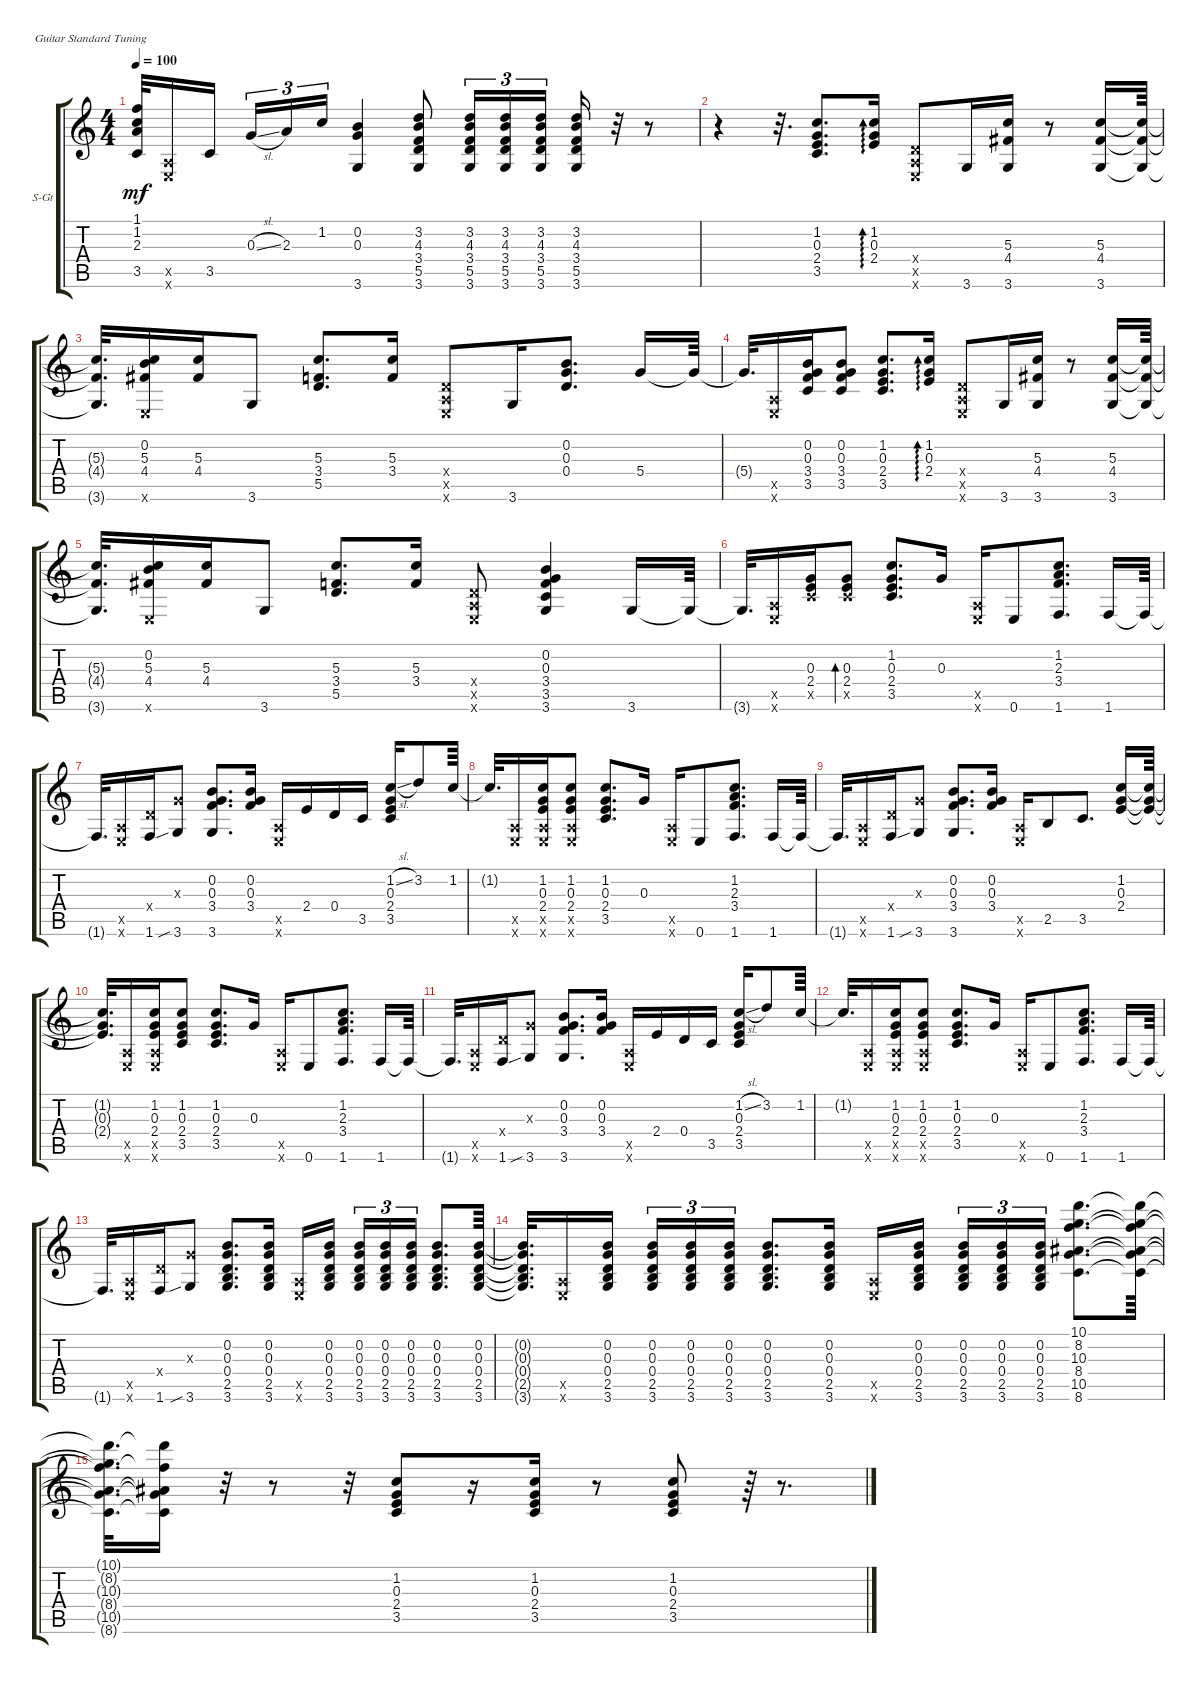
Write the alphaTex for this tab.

\defaultSystemsLayout 4
\bracketExtendMode groupsimilarinstruments
\firstSystemTrackNameOrientation horizontal
\otherSystemsTrackNameOrientation horizontal
\track ("Steel Guitar" "S-Gt") {instrument acousticguitarsteel}
\staff {score tabs}
\tuning (E4 B3 G3 D3 A2 E2)
\ts (4 4)
\tempo 100
\clef g2
\ks c
(1.1{t} 1.2{t} 2.3{t} 3.5{t}).32{dy mf} (0.5{x} 0.6{x}).16 3.5.16 0.3{sl}.16{tu (3 2)} 2.3.16{tu (3 2)} 1.2.16{tu (3 2)} (3.6 0.3 0.2).4 (3.6 3.2 4.3 3.4 5.5).8 (3.6 5.5 3.4 3.2 4.3).16{tu (3 2)} (3.6 5.5 3.4 3.2 4.3).16{tu (3 2)} (3.2 4.3 3.4 5.5 3.6).16{tu (3 2)} (3.2 4.3 3.4 5.5 3.6).16 r.32 r.8 |
r.4 r.32{d} (0.3 1.2 2.4 3.5).8{d} (1.2 0.3 2.4).16{ad 0} (0.4{x} 0.5{x} 0.6{x}).8 3.6.16 (4.4 5.3 3.6).16 r.8 (5.3 4.4 3.6).16 (5.3{t} 4.4{t} 3.6{t}).64 |
(5.3{t} 4.4{t} 3.6{t}).32{d} (5.3 4.4 0.6{x} 0.2).16 (5.3 4.4).16 3.6.8 (5.5 3.4 5.3).8{d} (3.4 5.3).16 (0.4{x} 0.5{x} 0.6{x}).8 3.6.16 (0.4 0.3 0.2).8{d} 5.4.16 5.4{t}.64 |
5.4{t}.32{d} (0.5{x} 0.6{x}).16 (3.5 3.4 0.3 0.2).16 (3.5 3.4 0.3 0.2).8 (0.3 1.2 2.4 3.5).8{d} (1.2 0.3 2.4).16{ad 0} (0.4{x} 0.5{x} 0.6{x}).8 3.6.16 (4.4 5.3 3.6).16 r.8 (5.3 4.4 3.6).16 (5.3{t} 4.4{t} 3.6{t}).64 |
(5.3{t} 4.4{t} 3.6{t}).32{d} (5.3 4.4 0.6{x} 0.2).16 (5.3 4.4).16 3.6.8 (5.5 3.4 5.3).8{d} (3.4 5.3).16 (0.4{x} 0.5{x} 0.6{x}).8 (3.6 3.5 3.4 0.3 0.2).4 3.6.16 3.6{t}.64 |
3.6{t}.32{d} (0.5{x} 0.6{x}).16 (3.5{x} 2.4 0.3).16 (3.5{x} 2.4 0.3).8{bd 43} (3.5 2.4 0.3 1.2).8{d} 0.3.16 (0.6{x} 0.5{x}).16 0.6.8 (1.6 3.4 2.3 1.2).8{d} 1.6.16 1.6{t}.64 |
1.6{t}.32{d} (0.6{x} 0.5{x}).16 (1.6 0.4{x}).16 (3.6{sib} 0.3{x}).8 (3.6 3.4 0.3 0.2).8{d} (0.2 0.3 3.4).16 (0.5{x} 0.6{x}).16 2.4.16 0.4.16 3.5.16 (3.5 2.4 0.3 1.2{sl}).16 3.2.8 1.2.64 |
1.2{t}.32{d} (0.5{x} 0.6{x}).16 (1.2 0.3 2.4 0.5{x} 0.6{x}).16 (0.6{x} 0.5{x} 2.4 0.3 1.2).8 (3.5 2.4 0.3 1.2).8{d} 0.3.16 (0.6{x} 0.5{x}).16 0.6.8 (1.6 3.4 2.3 1.2).8{d} 1.6.16 1.6{t}.64 |
1.6{t}.32{d} (0.6{x} 0.5{x}).16 (1.6 0.4{x}).16 (3.6{sib} 0.3{x}).8 (3.6 3.4 0.3 0.2).8{d} (0.2 0.3 3.4).16 (0.5{x} 0.6{x}).16 2.5.8 3.5.8{d} (2.4 0.3 1.2).16 (2.4{t} 0.3{t} 1.2{t}).64 |
(2.4{t} 0.3{t} 1.2{t}).32{d} (0.5{x} 0.6{x}).16 (0.5{x} 2.4 0.3 1.2 0.6{x}).16 (3.5 2.4 1.2 0.3).8 (3.5 2.4 0.3 1.2).8{d} 0.3.16 (0.6{x} 0.5{x}).16 0.6.8 (1.6 3.4 2.3 1.2).8{d} 1.6.16 1.6{t}.64 |
1.6{t}.32{d} (0.6{x} 0.5{x}).16 (1.6 0.4{x}).16 (3.6{sib} 0.3{x}).8 (3.6 3.4 0.3 0.2).8{d} (0.2 0.3 3.4).16 (0.5{x} 0.6{x}).16 2.4.16 0.4.16 3.5.16 (3.5 2.4 0.3 1.2{sl}).16 3.2.8 1.2.64 |
1.2{t}.32{d} (0.5{x} 0.6{x}).16 (1.2 0.3 2.4 0.5{x} 0.6{x}).16 (0.6{x} 0.5{x} 2.4 0.3 1.2).8 (3.5 2.4 0.3 1.2).8{d} 0.3.16 (0.6{x} 0.5{x}).16 0.6.8 (1.6 3.4 2.3 1.2).8{d} 1.6.16 1.6{t}.64 |
1.6{t}.32{d} (0.6{x} 0.5{x}).16 (1.6 0.4{x}).16 (3.6{sib} 0.3{x}).8 (3.6 2.5 0.2 0.4 0.3).8{d} (3.6 2.5 0.2 0.4 0.3).16 (0.5{x} 0.6{x}).16 (3.6 2.5 0.2 0.4 0.3).16 (3.6 2.5 0.2 0.4 0.3).16{tu (3 2)} (3.6 2.5 0.2 0.4 0.3).16{tu (3 2)} (3.6 2.5 0.2 0.4 0.3).16{tu (3 2)} (3.6 2.5 0.2 0.4 0.3).8{d} (3.6 2.5 0.2 0.4 0.3).64 |
(3.6{t} 2.5{t} 0.2{t} 0.4{t} 0.3{t}).32{d} (0.5{x} 0.6{x}).16 (3.6 2.5 0.2 0.4 0.3).16 (3.6 2.5 0.2 0.4 0.3).16{tu (3 2)} (3.6 2.5 0.2 0.4 0.3).16{tu (3 2)} (3.6 2.5 0.2 0.4 0.3).16{tu (3 2)} (3.6 2.5 0.2 0.4 0.3).8{d} (3.6 2.5 0.2 0.4 0.3).16 (0.5{x} 0.6{x}).16 (3.6 2.5 0.2 0.4 0.3).16 (3.6 2.5 0.2 0.4 0.3).16{tu (3 2)} (3.6 2.5 0.2 0.4 0.3).16{tu (3 2)} (3.6 2.5 0.2 0.4 0.3).16{tu (3 2)} (8.6 8.4 10.3 10.5 8.2 10.1).8{d} (8.4{t} 10.3{t} 10.5{t} 8.6{t} 10.1{t} 8.2{t}).64 |
(8.4{t} 10.3{t} 10.5{t} 8.6{t} 10.1{t} 8.2{t}).32{d} (8.6{t} 8.4{t} 10.3{t} 10.5{t} 10.1{t}).16 r.32 r.8 r.32 (3.5 2.4 0.3 1.2).8 r.16 (3.5 2.4 0.3 1.2).16 r.8 (3.5 2.4 0.3 1.2).8 r.64 r.8{d}
